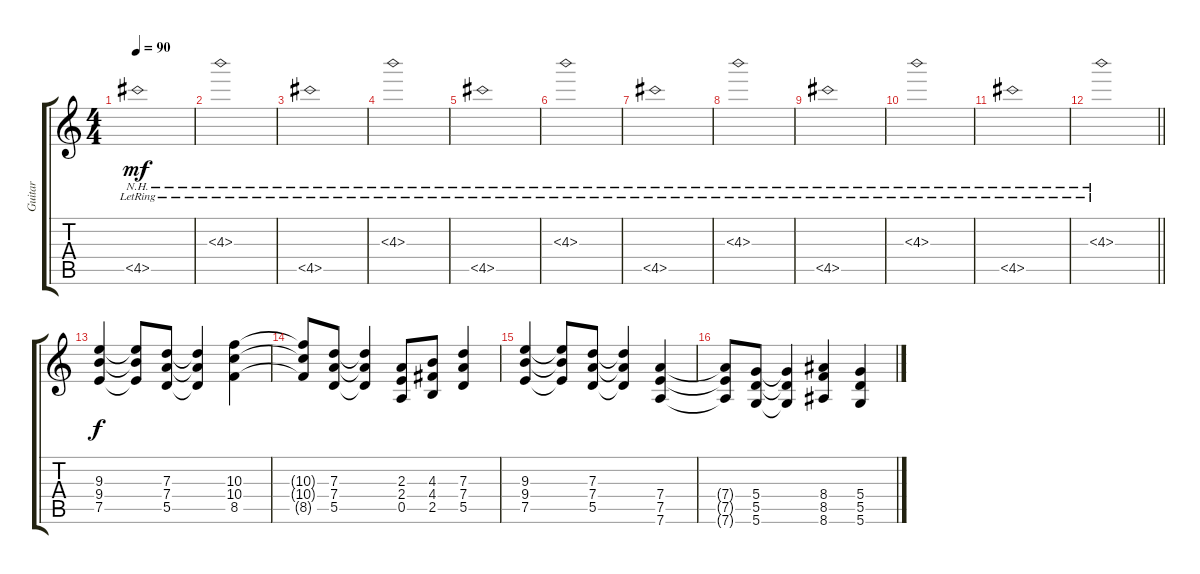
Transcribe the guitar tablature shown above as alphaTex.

\track ("Guitar" "Guitar") {instrument overdrivenguitar}
\staff {score tabs}
\tuning (E4 B3 G3 D3 A2 D2) {hide}
\ts (4 4)
\tempo 90
\clef g2
\ks c
4.5{nh lr}.1{dy mf} |
4.3{nh lr}.1 |
4.5{nh lr}.1 |
4.3{nh lr}.1 |
4.5{nh lr}.1 |
4.3{nh lr}.1 |
4.5{nh lr}.1 |
4.3{nh lr}.1 |
4.5{nh lr}.1 |
4.3{nh lr}.1 |
4.5{nh lr}.1 |
\barLineRight lightlight
4.3{nh lr}.1 |
\section ("" "")
(9.3 9.4 7.5).4{dy f} (9.3{t} 9.4{t} 7.5{t}).8 (7.3 7.4 5.5).8 (7.3{t} 7.4{t} 5.5{t}).4 (10.3 10.4 8.5).4 |
(10.3{t} 10.4{t} 8.5{t}).8 (7.3 7.4 5.5).8 (7.3{t} 7.4{t} 5.5{t}).4 (2.3 2.4 0.5).8 (4.3 4.4 2.5).8 (7.3 7.4 5.5).4 |
(9.3 9.4 7.5).4 (9.3{t} 9.4{t} 7.5{t}).8 (7.3 7.4 5.5).8 (7.3{t} 7.4{t} 5.5{t}).4 (7.4 7.5 7.6).4 |
(7.4{t} 7.5{t} 7.6{t}).8 (5.4 5.5 5.6).8 (5.4{t} 5.5{t} 5.6{t}).4 (8.4 8.5 8.6).4 (5.4 5.5 5.6).4
